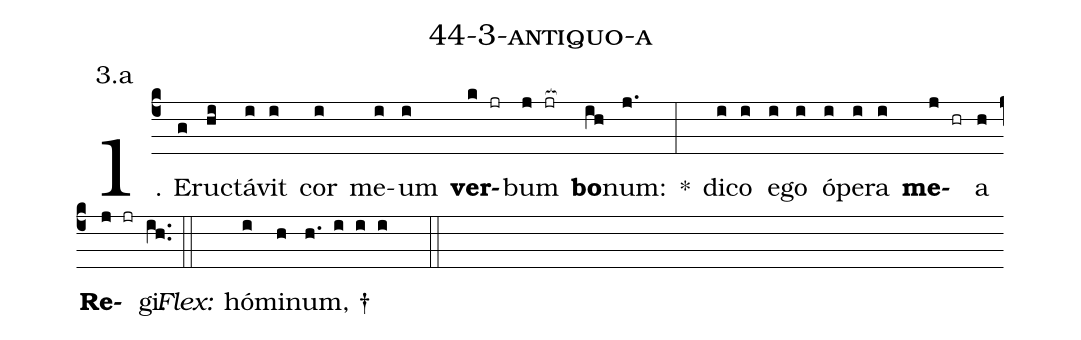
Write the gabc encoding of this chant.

name: 44-3-antiquo-a;
annotation: 3.a;
%%
(c4)1. E(g)ruc(hi)tá(i)vit(i) cor(i) me(i)um(i) <b>ver</b>(k jr)bum(j jr[ocb:1{]) <b>bo</b>(ih[ocb:0}])num:(j.) *(:) di(i)co(i) e(i)go(i) ó(i)pe(i)ra(i) <b>me</b>(j hr)a(h) <b>Re</b>(j jr)gi.(ih..) (::)
<i>Flex:</i>()  hó(i)mi(h)num, †(h. i i i  ::)
